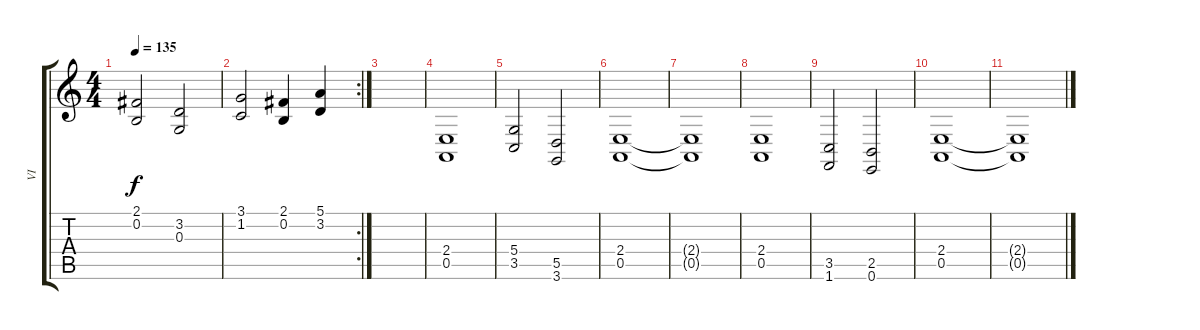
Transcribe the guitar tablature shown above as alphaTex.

\track ("VI" "VI") {instrument choiraahs}
\staff {score tabs}
\tuning (E4 B3 G3 D3 A2 E2) {hide}
\ts (4 4)
\tempo 135
\clef g2
\ks c
(2.1 0.2).2{dy f} (3.2 0.3).2 |
\rc 2
(3.1 1.2).2 (2.1 0.2).4 (5.1 3.2).4 |
|
(2.4 0.5).1 |
(5.4 3.5).2 (5.5 3.6).2 |
(2.4 0.5).1 |
(2.4{t} 0.5{t}).1 |
(2.4 0.5).1 |
(3.5 1.6).2 (2.5 0.6).2 |
(2.4 0.5).1 |
(2.4{t} 0.5{t}).1
